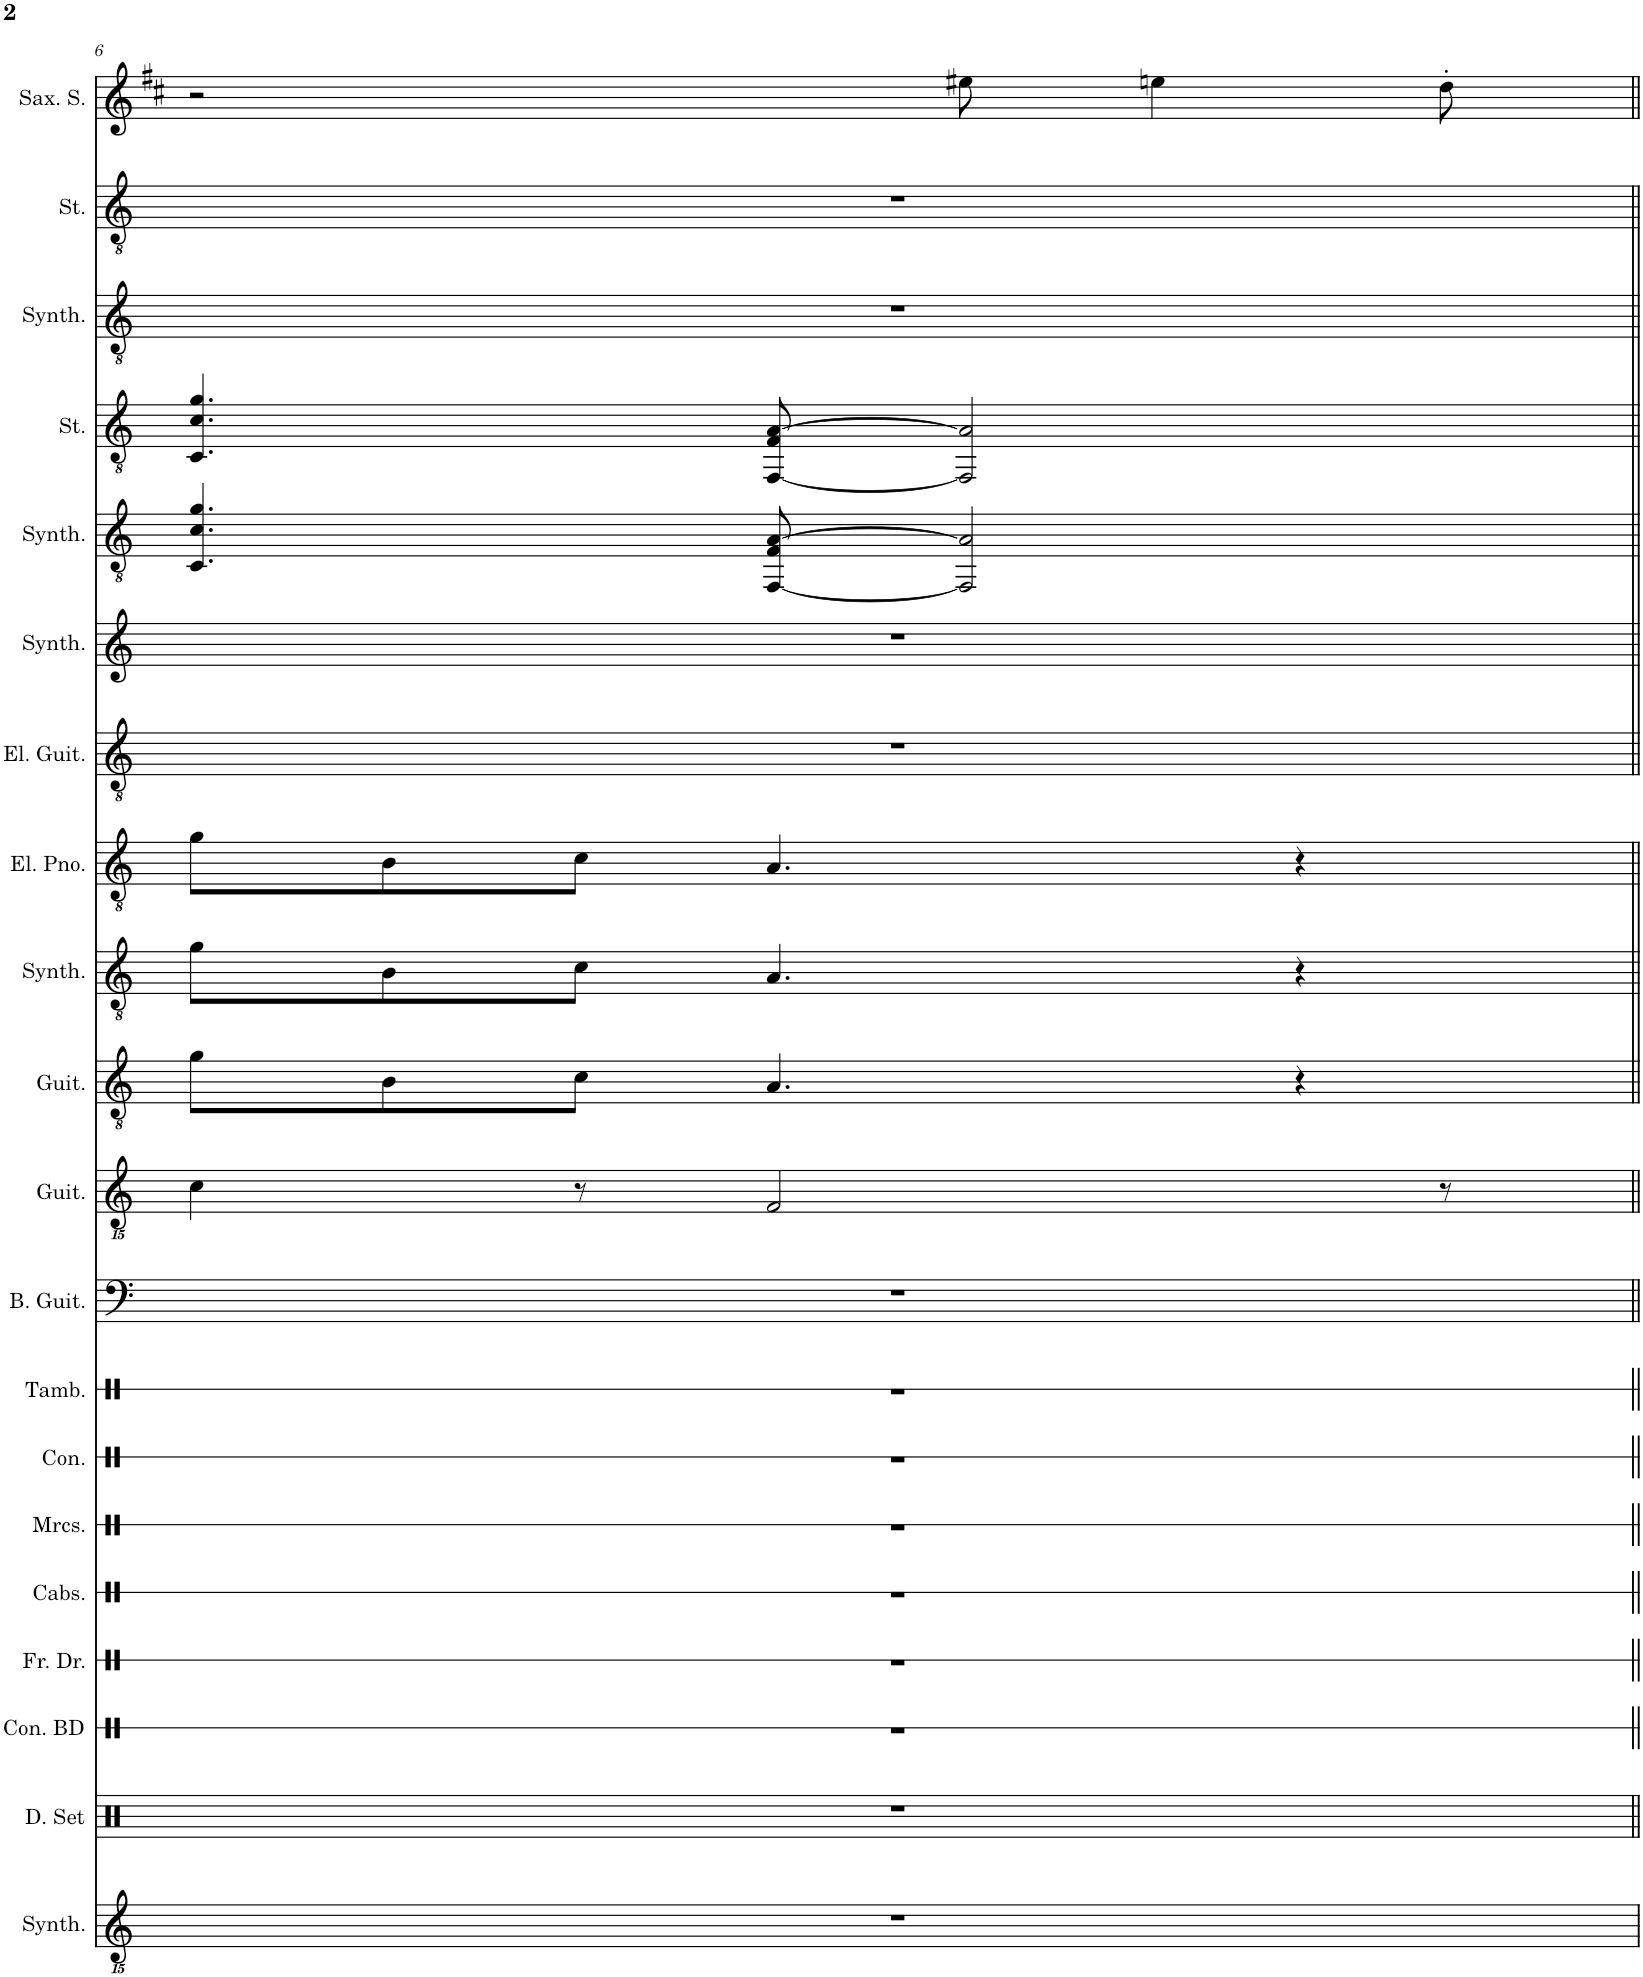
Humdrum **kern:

**kern	**kern	**kern	**kern	**kern	**kern	**kern	**kern	**kern	**kern	**kern	**kern	**kern	**kern	**kern	**kern	**kern	**kern	**kern	**kern
*part20	*part19	*part18	*part17	*part16	*part15	*part14	*part13	*part12	*part11	*part10	*part9	*part8	*part7	*part6	*part5	*part4	*part3	*part2	*part1
*staff20	*staff19	*staff18	*staff17	*staff16	*staff15	*staff14	*staff13	*staff12	*staff11	*staff10	*staff9	*staff8	*staff7	*staff6	*staff5	*staff4	*staff3	*staff2	*staff1
*I"Effect Synthesizer	*I"Drumset	*I"Concert Bass Drum	*I"Frame Drum	*I"Cabasa	*I"Maracas	*I"Congas	*I"Tambourine	*I"Bass Guitar	*I"Classical Guitar	*I"Acoustic Guitar	*I"Atmosphere Synthesizer	*I"Electric Piano	*I"Electric Guitar	*I"Pad Synthesizer	*I"Warm Synthesizer	*I"Strings	*I"Warm Synthesizer	*I"Strings	*I"Saxophone soprano
*I'Synth.	*I'D. Set	*I'Con. BD	*I'Fr. Dr.	*I'Cabs.	*I'Mrcs.	*I'Con.	*I'Tamb.	*I'B. Guit.	*I'Guit.	*I'Guit.	*I'Synth.	*I'El. Pno.	*I'El. Guit.	*I'Synth.	*I'Synth.	*I'St.	*I'Synth.	*I'St.	*I'Sax. S.
!!LO:PB:g=z
*clefGvv2	*clefX	*clefX	*clefX	*clefX	*clefX	*clefX	*clefX	*clefF4	*clefGvv2	*clefGv2	*clefGv2	*clefGv2	*clefGv2	*clefG2	*clefGv2	*clefGv2	*clefGv2	*clefGv2	*clefG2
*	*	*	*	*	*	*	*	*Trd7c12	*	*	*	*	*	*	*	*	*	*	*Trd1c2
*k[]	*k[]	*k[]	*k[]	*k[]	*k[]	*k[]	*k[]	*k[]	*k[]	*k[]	*k[]	*k[]	*k[]	*k[]	*k[]	*k[]	*k[]	*k[]	*k[f#c#]
*M4/4	*M4/4	*M4/4	*M4/4	*M4/4	*M4/4	*M4/4	*M4/4	*M4/4	*M4/4	*M4/4	*M4/4	*M4/4	*M4/4	*M4/4	*M4/4	*M4/4	*M4/4	*M4/4	*M4/4
=6	=6	=6	=6	=6	=6	=6	=6	=6	=6	=6	=6	=6	=6	=6	=6	=6	=6	=6	=6
1r	1r	1r	1r	1r	1r	1r	1r	1r	4C\	8g\L	8g\L	8g\L	1r	1r	4.C/ 4.c/ 4.g/	4.C/ 4.c/ 4.g/	1r	1r	2r
.	.	.	.	.	.	.	.	.	.	8B\	8B\	8B\	.	.	.	.	.	.	.
.	.	.	.	.	.	.	.	.	8r	8c\J	8c\J	8c\J	.	.	.	.	.	.	.
.	.	.	.	.	.	.	.	.	2FF/	4.A/	4.A/	4.A/	.	.	[8FF/ 8F/ [8A/	[8FF/ 8F/ [8A/	.	.	.
.	.	.	.	.	.	.	.	.	.	.	.	.	.	.	2FF/] 2A/]	2FF/] 2A/]	.	.	8ee#X\
.	.	.	.	.	.	.	.	.	.	.	.	.	.	.	.	.	.	.	4een\
.	.	.	.	.	.	.	.	.	.	4r	4r	4r	.	.	.	.	.	.	.
.	.	.	.	.	.	.	.	.	8r	.	.	.	.	.	.	.	.	.	8dd'\
=||	=||	=||	=||	=||	=||	=||	=||	=||	=||	=||	=||	=||	=||	=||	=||	=||	=||	=||	=||
*-	*-	*-	*-	*-	*-	*-	*-	*-	*-	*-	*-	*-	*-	*-	*-	*-	*-	*-	*-
